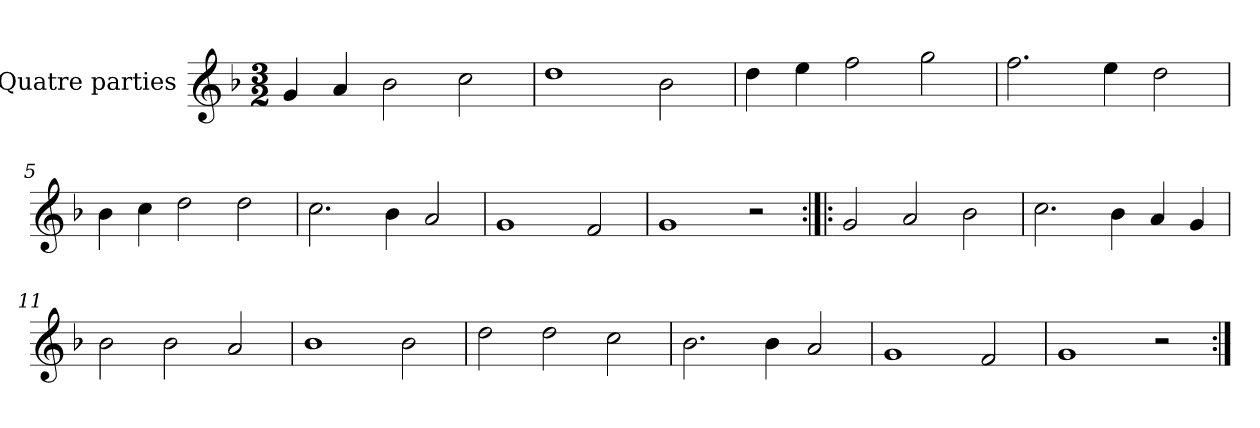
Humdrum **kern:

**kern
*part1
*staff1
*I"Quatre parties
*clefG2
*k[b-]
*M3/2
*MM180
=1
4g/
4a/
2b-\
2cc\
=2
1dd
2b-\
=3
4dd\
4ee\
2ff\
2gg\
=4
2.ff\
4ee\
2dd\
=5
4b-\
4cc\
2dd\
2dd\
=6
2.cc\
4b-\
2a/
=7
1g
2f/
=8
1g
2r
=9:|!|:
2g/
2a/
2b-\
=10
2.cc\
4b-\
4a/
4g/
=11
2b-\
2b-\
2a/
=12
1b-
2b-\
=13
2dd\
2dd\
2cc\
=14
2.b-\
4b-\
2a/
=15
1g
2f/
=16
1g
2r
=:|!
*-
